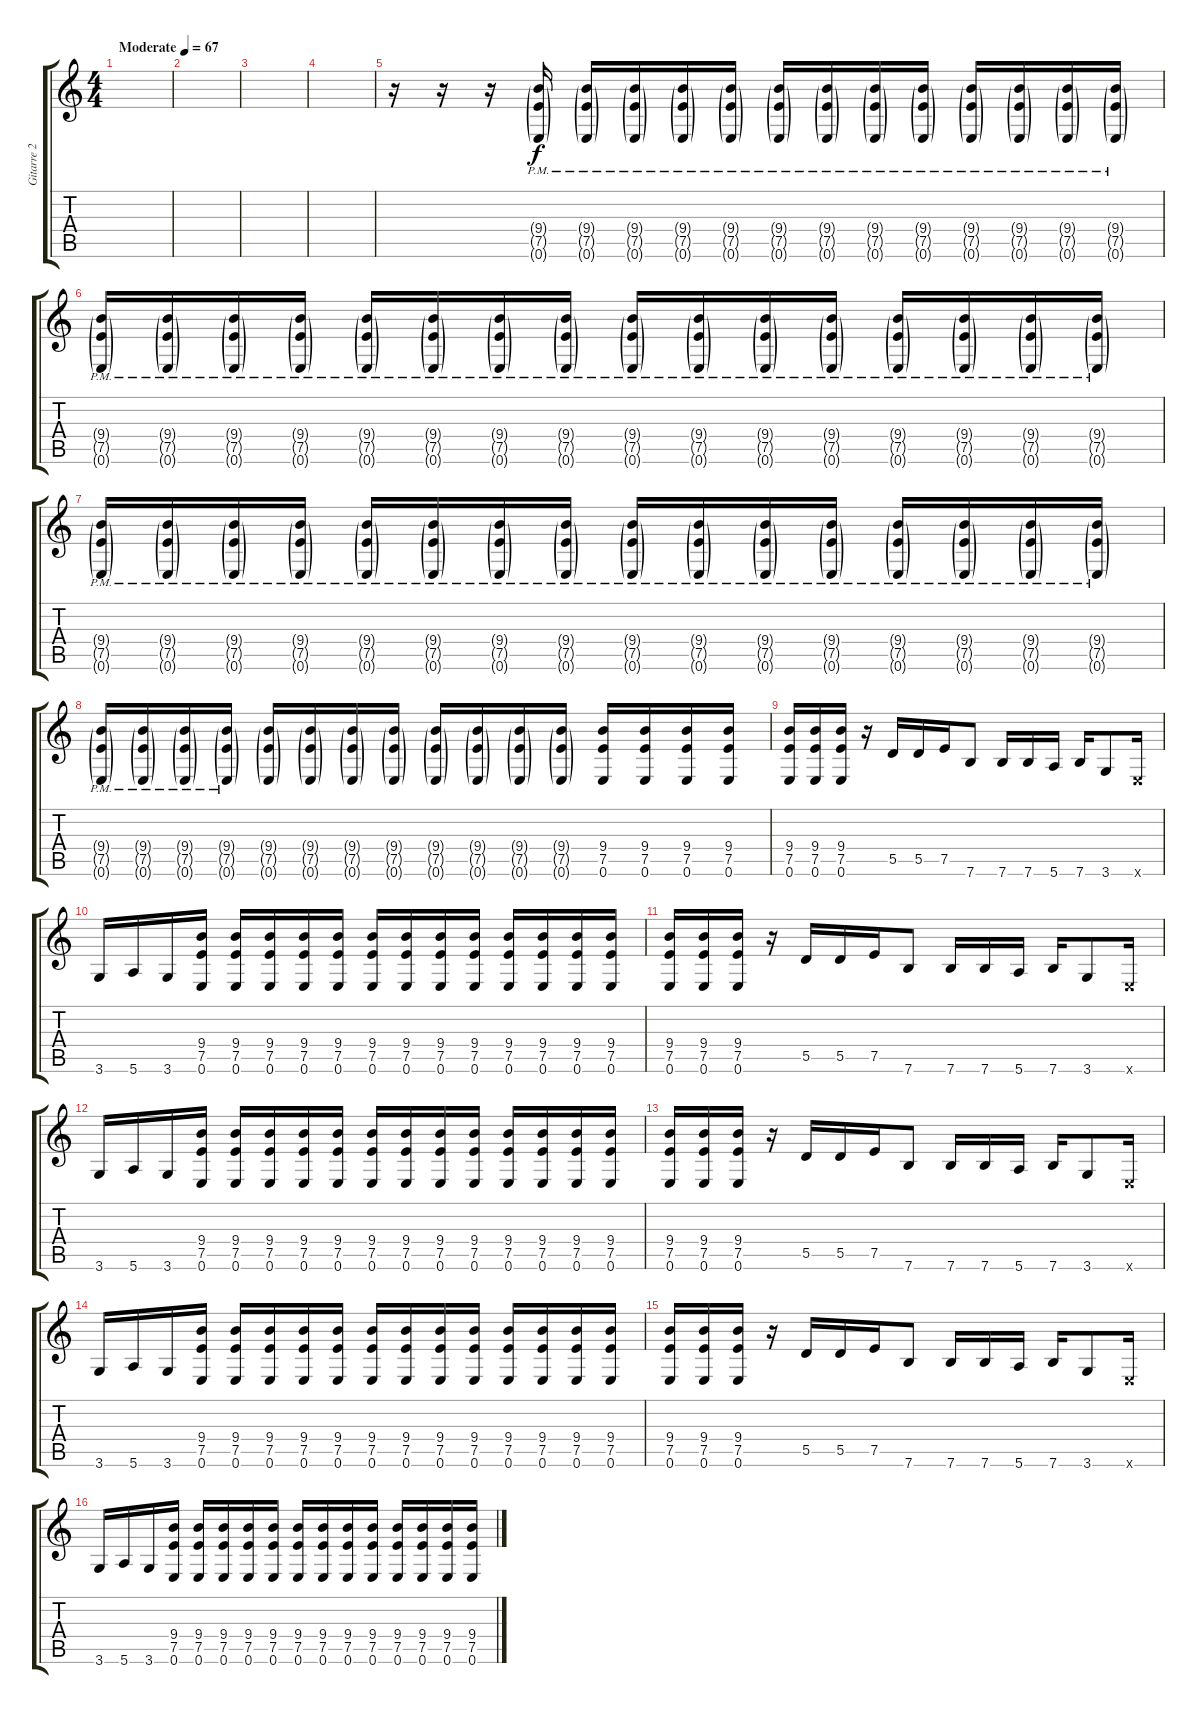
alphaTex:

\track ("Gitarre 2" "Gitarre 2") {instrument distortionguitar}
\staff {score tabs}
\tuning (E4 B3 G3 D3 A2 E2) {hide}
\ts (4 4)
\tempo (67 "Moderate")
\clef g2
\ks c
|
|
|
|
r.16 r.16 r.16 (9.4{g pm} 7.5{g pm} 0.6{g pm}).16 (9.4{g pm} 7.5{g pm} 0.6{g pm}).16 (9.4{g pm} 7.5{g pm} 0.6{g pm}).16 (9.4{g pm} 7.5{g pm} 0.6{g pm}).16 (9.4{g pm} 7.5{g pm} 0.6{g pm}).16 (9.4{g pm} 7.5{g pm} 0.6{g pm}).16 (9.4{g pm} 7.5{g pm} 0.6{g pm}).16 (9.4{g pm} 7.5{g pm} 0.6{g pm}).16 (9.4{g pm} 7.5{g pm} 0.6{g pm}).16 (9.4{g pm} 7.5{g pm} 0.6{g pm}).16 (9.4{g pm} 7.5{g pm} 0.6{g pm}).16 (9.4{g pm} 7.5{g pm} 0.6{g pm}).16 (9.4{g pm} 7.5{g pm} 0.6{g pm}).16 |
(9.4{g pm} 7.5{g pm} 0.6{g pm}).16 (9.4{g pm} 7.5{g pm} 0.6{g pm}).16 (9.4{g pm} 7.5{g pm} 0.6{g pm}).16 (9.4{g pm} 7.5{g pm} 0.6{g pm}).16 (9.4{g pm} 7.5{g pm} 0.6{g pm}).16 (9.4{g pm} 7.5{g pm} 0.6{g pm}).16 (9.4{g pm} 7.5{g pm} 0.6{g pm}).16 (9.4{g pm} 7.5{g pm} 0.6{g pm}).16 (9.4{g pm} 7.5{g pm} 0.6{g pm}).16 (9.4{g pm} 7.5{g pm} 0.6{g pm}).16 (9.4{g pm} 7.5{g pm} 0.6{g pm}).16 (9.4{g pm} 7.5{g pm} 0.6{g pm}).16 (9.4{g pm} 7.5{g pm} 0.6{g pm}).16 (9.4{g pm} 7.5{g pm} 0.6{g pm}).16 (9.4{g pm} 7.5{g pm} 0.6{g pm}).16 (9.4{g pm} 7.5{g pm} 0.6{g pm}).16 |
(9.4{g pm} 7.5{g pm} 0.6{g pm}).16 (9.4{g pm} 7.5{g pm} 0.6{g pm}).16 (9.4{g pm} 7.5{g pm} 0.6{g pm}).16 (9.4{g pm} 7.5{g pm} 0.6{g pm}).16 (9.4{g pm} 7.5{g pm} 0.6{g pm}).16 (9.4{g pm} 7.5{g pm} 0.6{g pm}).16 (9.4{g pm} 7.5{g pm} 0.6{g pm}).16 (9.4{g pm} 7.5{g pm} 0.6{g pm}).16 (9.4{g pm} 7.5{g pm} 0.6{g pm}).16 (9.4{g pm} 7.5{g pm} 0.6{g pm}).16 (9.4{g pm} 7.5{g pm} 0.6{g pm}).16 (9.4{g pm} 7.5{g pm} 0.6{g pm}).16 (9.4{g pm} 7.5{g pm} 0.6{g pm}).16 (9.4{g pm} 7.5{g pm} 0.6{g pm}).16 (9.4{g pm} 7.5{g pm} 0.6{g pm}).16 (9.4{g pm} 7.5{g pm} 0.6{g pm}).16 |
(9.4{g pm} 7.5{g pm} 0.6{g pm}).16 (9.4{g pm} 7.5{g pm} 0.6{g pm}).16 (9.4{g pm} 7.5{g pm} 0.6{g pm}).16 (9.4{g pm} 7.5{g pm} 0.6{g pm}).16 (9.4{g} 7.5{g} 0.6{g}).16 (9.4{g} 7.5{g} 0.6{g}).16 (9.4{g} 7.5{g} 0.6{g}).16 (9.4{g} 7.5{g} 0.6{g}).16 (9.4{g} 7.5{g} 0.6{g}).16 (9.4{g} 7.5{g} 0.6{g}).16 (9.4{g} 7.5{g} 0.6{g}).16 (9.4{g} 7.5{g} 0.6{g}).16 (9.4 7.5 0.6).16{dy f} (9.4 7.5 0.6).16 (9.4 7.5 0.6).16 (9.4 7.5 0.6).16 |
(9.4 7.5 0.6).16 (9.4 7.5 0.6).16 (9.4 7.5 0.6).16 r.16 5.5.16 5.5.16 7.5.16 7.6.8 7.6.16 7.6.16 5.6.16 7.6.16 3.6.8 0.6{x}.16 |
3.6.16 5.6.16 3.6.16 (9.4 7.5 0.6).16 (9.4 7.5 0.6).16 (9.4 7.5 0.6).16 (9.4 7.5 0.6).16 (9.4 7.5 0.6).16 (9.4 7.5 0.6).16 (9.4 7.5 0.6).16 (9.4 7.5 0.6).16 (9.4 7.5 0.6).16 (9.4 7.5 0.6).16 (9.4 7.5 0.6).16 (9.4 7.5 0.6).16 (9.4 7.5 0.6).16 |
(9.4 7.5 0.6).16 (9.4 7.5 0.6).16 (9.4 7.5 0.6).16 r.16 5.5.16 5.5.16 7.5.16 7.6.8 7.6.16 7.6.16 5.6.16 7.6.16 3.6.8 0.6{x}.16 |
3.6.16 5.6.16 3.6.16 (9.4 7.5 0.6).16 (9.4 7.5 0.6).16 (9.4 7.5 0.6).16 (9.4 7.5 0.6).16 (9.4 7.5 0.6).16 (9.4 7.5 0.6).16 (9.4 7.5 0.6).16 (9.4 7.5 0.6).16 (9.4 7.5 0.6).16 (9.4 7.5 0.6).16 (9.4 7.5 0.6).16 (9.4 7.5 0.6).16 (9.4 7.5 0.6).16 |
(9.4 7.5 0.6).16 (9.4 7.5 0.6).16 (9.4 7.5 0.6).16 r.16 5.5.16 5.5.16 7.5.16 7.6.8 7.6.16 7.6.16 5.6.16 7.6.16 3.6.8 0.6{x}.16 |
3.6.16 5.6.16 3.6.16 (9.4 7.5 0.6).16 (9.4 7.5 0.6).16 (9.4 7.5 0.6).16 (9.4 7.5 0.6).16 (9.4 7.5 0.6).16 (9.4 7.5 0.6).16 (9.4 7.5 0.6).16 (9.4 7.5 0.6).16 (9.4 7.5 0.6).16 (9.4 7.5 0.6).16 (9.4 7.5 0.6).16 (9.4 7.5 0.6).16 (9.4 7.5 0.6).16 |
(9.4 7.5 0.6).16 (9.4 7.5 0.6).16 (9.4 7.5 0.6).16 r.16 5.5.16 5.5.16 7.5.16 7.6.8 7.6.16 7.6.16 5.6.16 7.6.16 3.6.8 0.6{x}.16 |
3.6.16 5.6.16 3.6.16 (9.4 7.5 0.6).16 (9.4 7.5 0.6).16 (9.4 7.5 0.6).16 (9.4 7.5 0.6).16 (9.4 7.5 0.6).16 (9.4 7.5 0.6).16 (9.4 7.5 0.6).16 (9.4 7.5 0.6).16 (9.4 7.5 0.6).16 (9.4 7.5 0.6).16 (9.4 7.5 0.6).16 (9.4 7.5 0.6).16 (9.4 7.5 0.6).16
